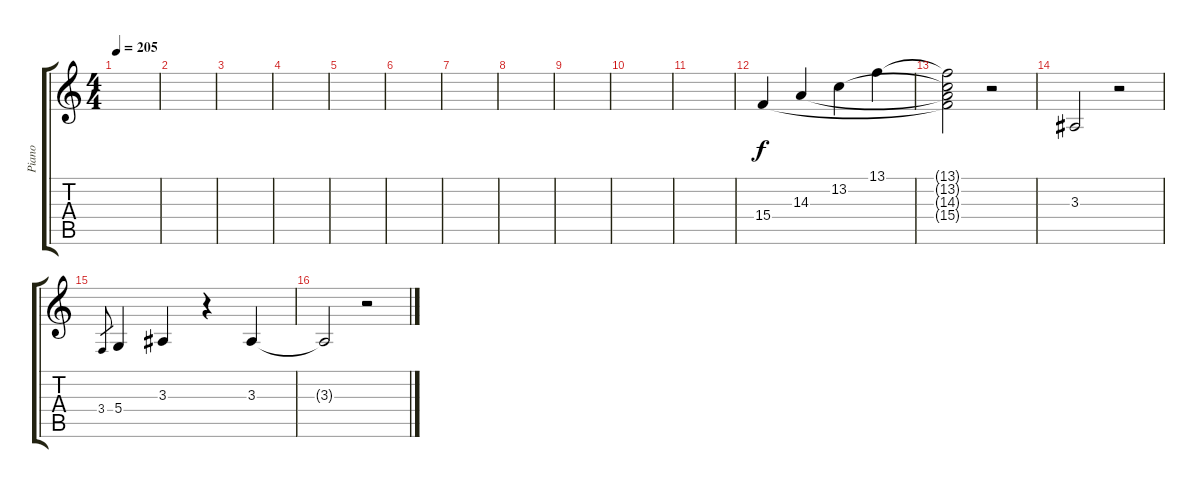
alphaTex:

\track ("Piano" "Piano") {instrument brightacousticpiano}
\staff {score tabs}
\tuning (E4 B3 G3 D3 A2 E2) {hide}
\ts (4 4)
\tempo 205
\clef g2
\ks c
|
|
|
|
|
|
|
|
|
|
|
15.4.4 14.3.4 13.2.4 13.1.4 |
(13.1{t} 13.2{t} 14.3{t} 15.4{t}).2 r.2 |
3.3.2 r.2 |
3.4.8{gr} 5.4.4 3.3.4 r.4 3.3.4 |
3.3{t}.2 r.2
